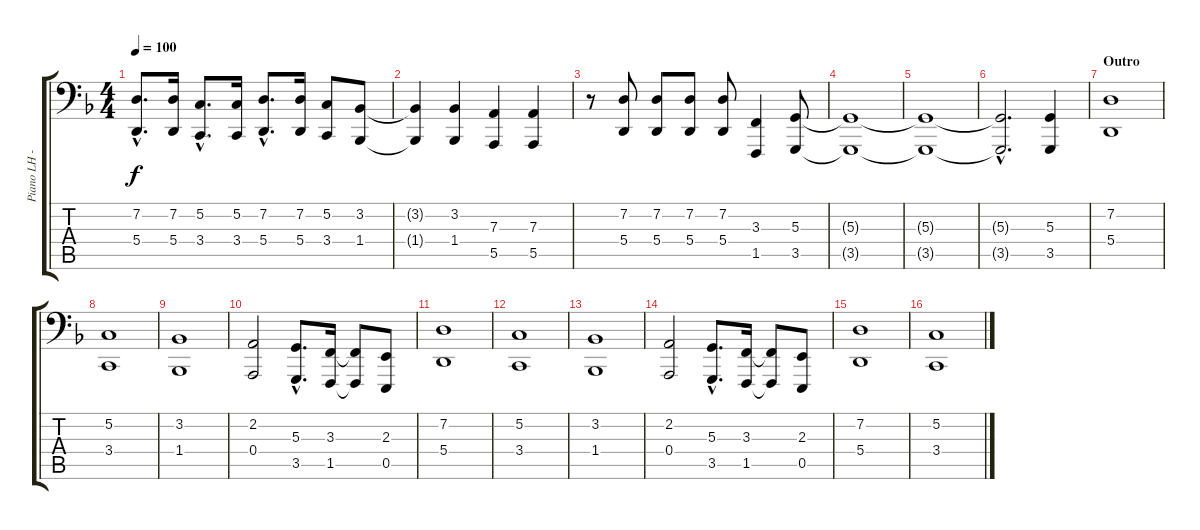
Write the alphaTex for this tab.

\track ("Piano LH - Jon Oliva" "Piano LH -") {instrument acousticgrandpiano}
\staff {score tabs}
\tuning (C3 G2 D2 A1 E1 B0) {hide}
\ts (4 4)
\tempo 100
\clef f4
\ks f
(7.2{hac} 5.4{hac}).8{d dy f} (7.2 5.4).16 (5.2{hac} 3.4{hac}).8{d} (5.2 3.4).16 (7.2{hac} 5.4{hac}).8{d} (7.2 5.4).16 (5.2 3.4).8 (3.2 1.4).8 |
(3.2{t} 1.4{t}).4 (3.2 1.4).4 (7.3 5.5).4 (7.3 5.5).4 |
r.8 (7.2 5.4).8 (7.2 5.4).8 (7.2 5.4).8 (7.2 5.4).8 (3.3 1.5).4 (5.3 3.5).8 |
(5.3{t} 3.5{t}).1 |
(5.3{t} 3.5{t}).1 |
(5.3{hac t} 3.5{hac t}).2{d} (5.3 3.5).4 |
\section ("" "Outro")
(7.2 5.4).1 |
(5.2 3.4).1 |
(3.2 1.4).1 |
(2.2 0.4).2 (5.3{hac} 3.5{hac}).8{d} (3.3 1.5).16 (3.3{t} 1.5{t}).8 (2.3 0.5).8 |
(7.2 5.4).1 |
(5.2 3.4).1 |
(3.2 1.4).1 |
(2.2 0.4).2 (5.3{hac} 3.5{hac}).8{d} (3.3 1.5).16 (3.3{t} 1.5{t}).8 (2.3 0.5).8 |
(7.2 5.4).1 |
(5.2 3.4).1
